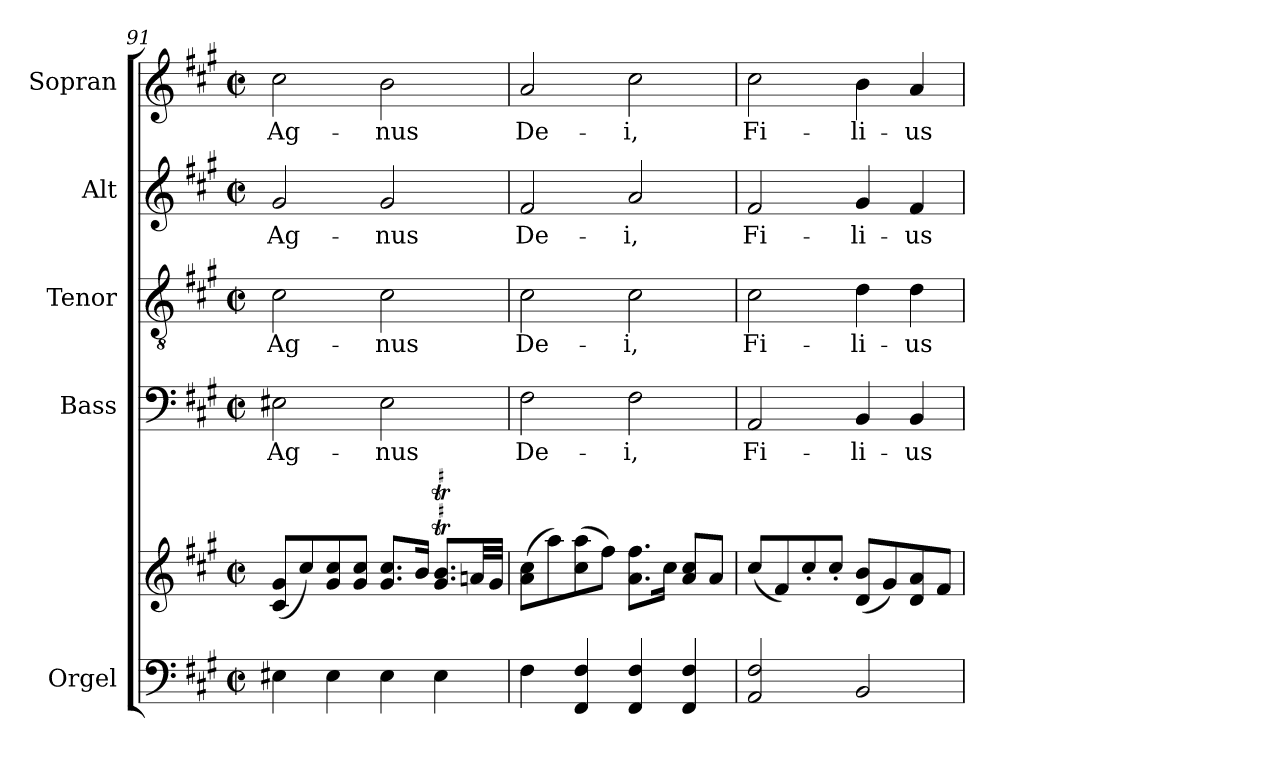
**kern	**kern	**kern	**text	**kern	**text	**kern	**text	**kern	**text
*part5	*part5	*part4	*part4	*part3	*part3	*part2	*part2	*part1	*part1
*staff6	*staff5	*staff4	*staff4	*staff3	*staff3	*staff2	*staff2	*staff1	*staff1
*I"Orgel	*	*I"Bass	*	*I"Tenor	*	*I"Alt	*	*I"Sopran	*
*I'Org.	*	*I'B.	*	*I'T.	*	*I'A.	*	*I'S.	*
!!LO:LB:g=z
*clefF4	*clefG2	*clefF4	*	*clefGv2	*	*clefG2	*	*clefG2	*
*k[f#c#g#]	*k[f#c#g#]	*k[f#c#g#]	*	*k[f#c#g#]	*	*k[f#c#g#]	*	*k[f#c#g#]	*
*A:	*A:	*A:	*	*A:	*	*A:	*	*A:	*
*M2/2	*M2/2	*M2/2	*	*M2/2	*	*M2/2	*	*M2/2	*
*met(c|)	*met(c|)	*met(c|)	*	*met(c|)	*	*met(c|)	*	*met(c|)	*
=91	=91	=91	=91	=91	=91	=91	=91	=91	=91
!	!	!	!LO:LY:b	!	!LO:LY:b	!	!LO:LY:b	!	!LO:LY:b
4E#X\	(<8c#/ 8g#/L	2E#X\	Ag-	2c#\	Ag-	2g#/	Ag-	2cc#\	Ag-
.	8cc#/)	.	.	.	.	.	.	.	.
4E#\	8g#/ 8cc#/	.	.	.	.	.	.	.	.
.	8g#/ 8cc#/J	.	.	.	.	.	.	.	.
!	!	!	!LO:LY:b	!	!LO:LY:b	!	!LO:LY:b	!	!LO:LY:b
4E#\	8.g#/ 8.cc#/L	2E#\	-nus	2c#\	-nus	2g#/	-nus	2b\	-nus
.	16b/Jk	.	.	.	.	.	.	.	.
4E#\	8.g#/T 8.b/TL	.	.	.	.	.	.	.	.
.	32a/LL	.	.	.	.	.	.	.	.
.	32g#/JJJ	.	.	.	.	.	.	.	.
=92	=92	=92	=92	=92	=92	=92	=92	=92	=92
!	!	!	!LO:LY:b	!	!LO:LY:b	!	!LO:LY:b	!	!LO:LY:b
4F#\	(>8a\ 8cc#\L	2F#\	De-	2c#\	De-	2f#/	De-	2a/	De-
.	8aa\)	.	.	.	.	.	.	.	.
4FF#/ 4F#/	(>8cc#\ 8aa\	.	.	.	.	.	.	.	.
.	8ff#\J)	.	.	.	.	.	.	.	.
!	!	!	!LO:LY:b	!	!LO:LY:b	!	!LO:LY:b	!	!LO:LY:b
4FF#/ 4F#/	8.a\ 8.ff#\L	2F#\	-i,	2c#\	-i,	2a/	-i,	2cc#\	-i,
.	16cc#\Jk	.	.	.	.	.	.	.	.
4FF#/ 4F#/	8a/ 8cc#/L	.	.	.	.	.	.	.	.
.	8a/J	.	.	.	.	.	.	.	.
=93	=93	=93	=93	=93	=93	=93	=93	=93	=93
!	!	!	!LO:LY:b	!	!LO:LY:b	!	!LO:LY:b	!	!LO:LY:b
2AA/ 2F#/	(<8cc#/L	2AA/	Fi-	2c#\	Fi-	2f#/	Fi-	2cc#\	Fi-
.	8f#/)	.	.	.	.	.	.	.	.
.	8cc#'</	.	.	.	.	.	.	.	.
.	8cc#'</J	.	.	.	.	.	.	.	.
!	!	!	!LO:LY:b	!	!LO:LY:b	!	!LO:LY:b	!	!LO:LY:b
2BB/	(<8d/ 8b/L	4BB/	-li-	4d\	-li-	4g#/	-li-	4b\	-li-
.	8g#/)	.	.	.	.	.	.	.	.
!	!	!	!LO:LY:b	!	!LO:LY:b	!	!LO:LY:b	!	!LO:LY:b
.	8d/ 8a/	4BB/	-us	4d\	-us	4f#/	-us	4a/	-us
.	8f#/J	.	.	.	.	.	.	.	.
=	=	=	=	=	=	=	=	=	=
*-	*-	*-	*-	*-	*-	*-	*-	*-	*-
